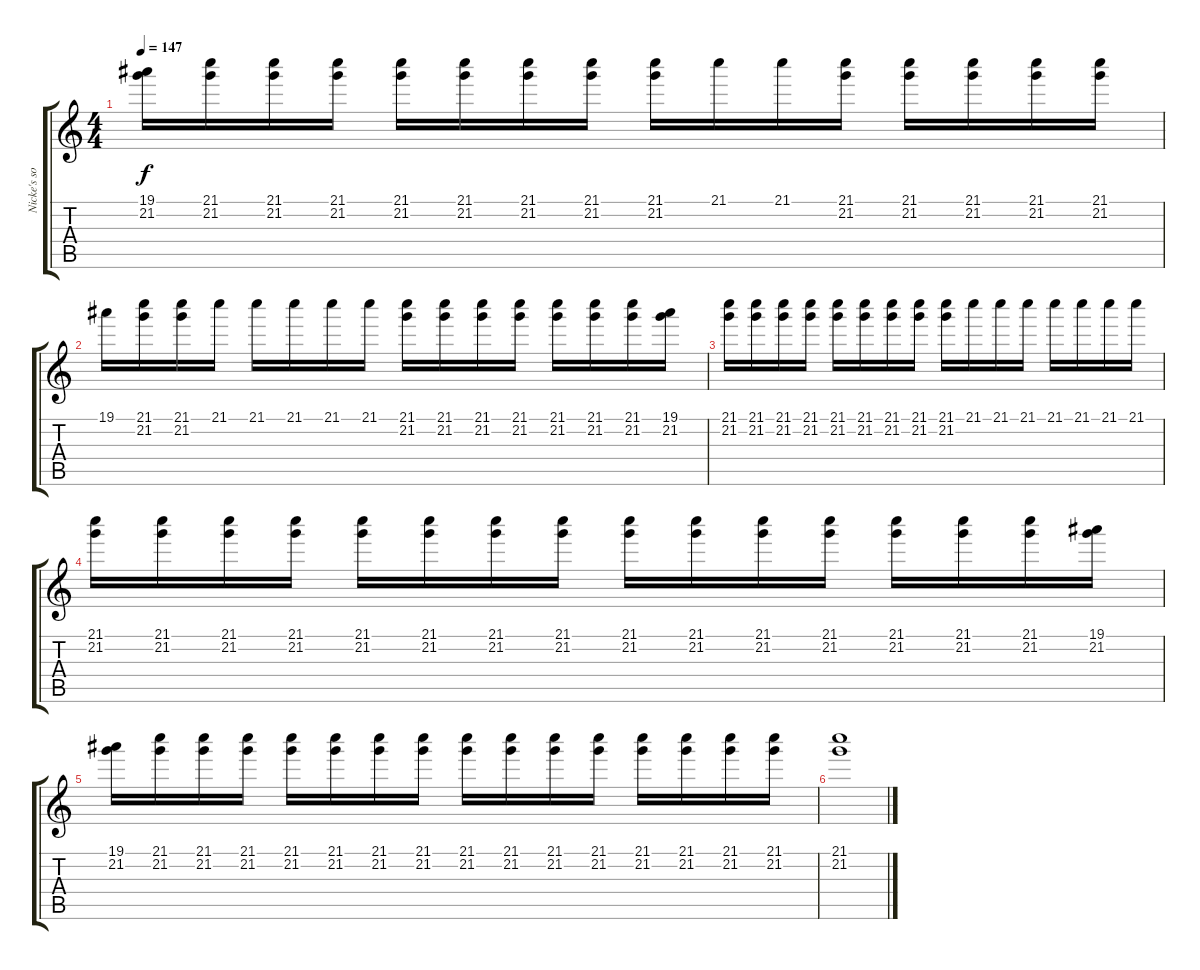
\track ("Nicke's solo part" "Nicke's so") {instrument distortionguitar}
\staff {score tabs}
\tuning (Eb4 Bb3 Gb3 Db3 Ab2 Eb2) {hide}
\ts (4 4)
\tempo 147
\clef g2
\ks c
(19.1 21.2).16{dy f} (21.1 21.2).16 (21.1 21.2).16 (21.1 21.2).16 (21.1 21.2).16 (21.1 21.2).16 (21.1 21.2).16 (21.1 21.2).16 (21.1 21.2).16 21.1.16 21.1.16 (21.1 21.2).16 (21.1 21.2).16 (21.1 21.2).16 (21.1 21.2).16 (21.1 21.2).16 |
19.1.16 (21.1 21.2).16 (21.1 21.2).16 21.1.16 21.1.16 21.1.16 21.1.16 21.1.16 (21.1 21.2).16 (21.1 21.2).16 (21.1 21.2).16 (21.1 21.2).16 (21.1 21.2).16 (21.1 21.2).16 (21.1 21.2).16 (19.1 21.2).16 |
(21.1 21.2).16 (21.1 21.2).16 (21.1 21.2).16 (21.1 21.2).16 (21.1 21.2).16 (21.1 21.2).16 (21.1 21.2).16 (21.1 21.2).16 (21.1 21.2).16 21.1.16 21.1.16 21.1.16 21.1.16 21.1.16 21.1.16 21.1.16 |
(21.1 21.2).16 (21.1 21.2).16 (21.1 21.2).16 (21.1 21.2).16 (21.1 21.2).16 (21.1 21.2).16 (21.1 21.2).16 (21.1 21.2).16 (21.1 21.2).16 (21.1 21.2).16 (21.1 21.2).16 (21.1 21.2).16 (21.1 21.2).16 (21.1 21.2).16 (21.1 21.2).16 (19.1 21.2).16 |
(19.1 21.2).16 (21.1 21.2).16 (21.1 21.2).16 (21.1 21.2).16 (21.1 21.2).16 (21.1 21.2).16 (21.1 21.2).16 (21.1 21.2).16 (21.1 21.2).16 (21.1 21.2).16 (21.1 21.2).16 (21.1 21.2).16 (21.1 21.2).16 (21.1 21.2).16 (21.1 21.2).16 (21.1 21.2).16 |
(21.1 21.2).1
